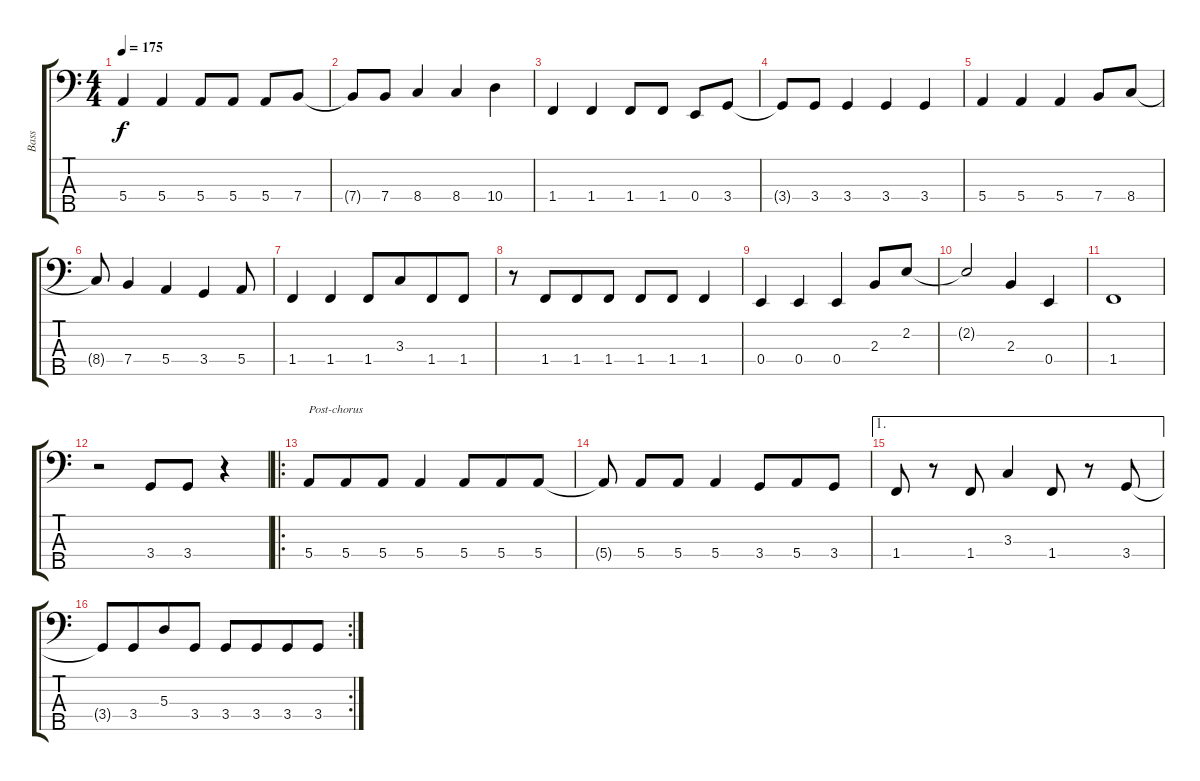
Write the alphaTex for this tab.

\track ("Bass" "Bass") {instrument electricbassfinger}
\staff {score tabs}
\tuning (G2 D2 A1 E1 B0) {hide}
\ts (4 4)
\tempo 175
\clef f4
\ks c
5.4.4{dy f} 5.4.4 5.4.8 5.4.8 5.4.8 7.4.8 |
7.4{t}.8 7.4.8 8.4.4 8.4.4 10.4.4 |
1.4.4 1.4.4 1.4.8 1.4.8 0.4.8 3.4.8 |
3.4{t}.8 3.4.8 3.4.4 3.4.4 3.4.4 |
5.4.4 5.4.4 5.4.4 7.4.8 8.4.8 |
8.4{t}.8 7.4.4 5.4.4 3.4.4 5.4.8 |
1.4.4 1.4.4 1.4.8{beam merge} 3.3.8{beam merge} 1.4.8 1.4.8 |
r.8 1.4.8{beam merge} 1.4.8 1.4.8 1.4.8 1.4.8 1.4.4 |
0.4.4 0.4.4 0.4.4{beam merge} 2.3.8 2.2.8 |
2.2{t}.2{beam merge} 2.3.4 0.4.4 |
1.4.1 |
r.2 3.4.8{beam merge} 3.4.8 r.4 |
\ro
5.4.8{txt "Post-chorus"} 5.4.8{beam merge} 5.4.8 5.4.4 5.4.8{beam merge} 5.4.8 5.4.8 |
5.4{t}.8{beam split} 5.4.8{beam merge} 5.4.8 5.4.4 3.4.8{beam merge} 5.4.8 3.4.8 |
\ae 1
1.4.8 r.8 1.4.8 3.3.4 1.4.8 r.8{beam merge} 3.4.8 |
\rc 2
3.4{t}.8 3.4.8{beam merge} 5.3.8 3.4.8 3.4.8 3.4.8{beam merge} 3.4.8 3.4.8
